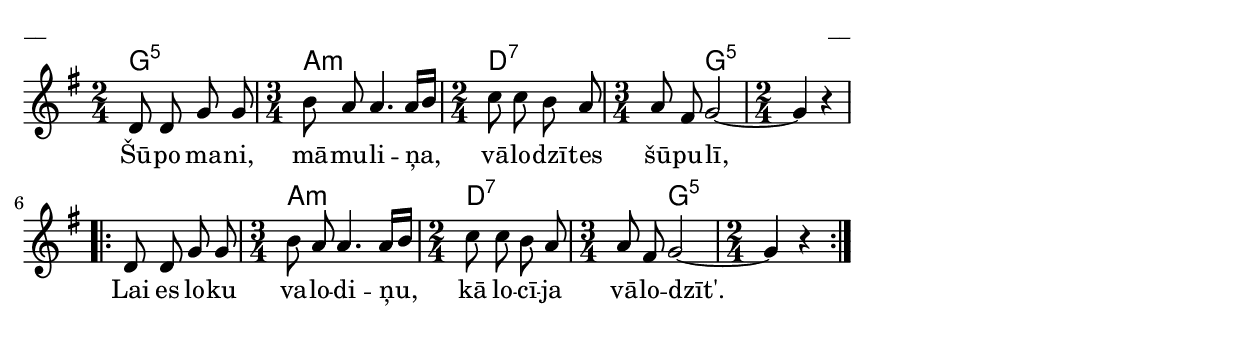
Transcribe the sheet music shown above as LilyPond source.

\version "2.13.16" 
%\header {
% title = "Šūpo mani, māmuliņa"
%}
% Austras dziesmu burtnīca, 30.lpp.
\paper {
line-width = 14\cm
left-margin = 0.4\cm
between-system-padding = 0.3\cm
between-system-space = 0.3\cm
}
\layout {
indent = #0
ragged-last = ##f
}

voiceA = \relative c' {
\clef "treble"
\key g \major
\time 2/4 d8 d g g
\time 3/4 b8 a a4. a16[ b] 
\time 2/4 c8 c b a 
\time 3/4 a8 fis g2~ 
\time 2/4 g4 r 
\repeat volta 2 {
d8 d g g 
\time 3/4 b8 a a4. a16[ b] 
\time 2/4 c8 c b a 
\time 3/4 a8 fis g2~
\time 2/4 g4 r
}
}


lyricA = \lyricmode {
Šū -- po ma -- ni, mā -- mu -- li -- ņa, vā -- lo -- dzī -- tes šū -- pu -- lī, 
Lai es lo -- ku va -- lo -- di -- ņu, kā lo -- cī -- ja vā -- lo -- dzīt'. 
}


chordsA = \chordmode {
\time 2/4 g2:5
\time 3/4 a2.:m
\time 2/4 d2:7 
\time 3/4 s4 g2:5 
\time 2/4 s2 
\repeat volta 2 {
s2
\time 3/4 a2.:m
\time 2/4 d2:7 
\time 3/4 s4 g2:5 
\time 2/4 s2
}
}

fullScore = <<
\new ChordNames { \chordsA }
\new Staff {
<<
\new Voice = "voiceA" { \oneVoice \autoBeamOff \voiceA }
\lyricsto "voiceA" \new Lyrics \lyricA
>>
}
>>

\score {
\fullScore
\header { piece = "__" opus = "__" }
}
\markup { \with-color #(x11-color 'white) \sans \smaller "__" }
\score {
\unfoldRepeats
\fullScore
\midi {
\context { \Staff \remove "Staff_performer" }
\context { \Voice \consists "Staff_performer" }
}
}


